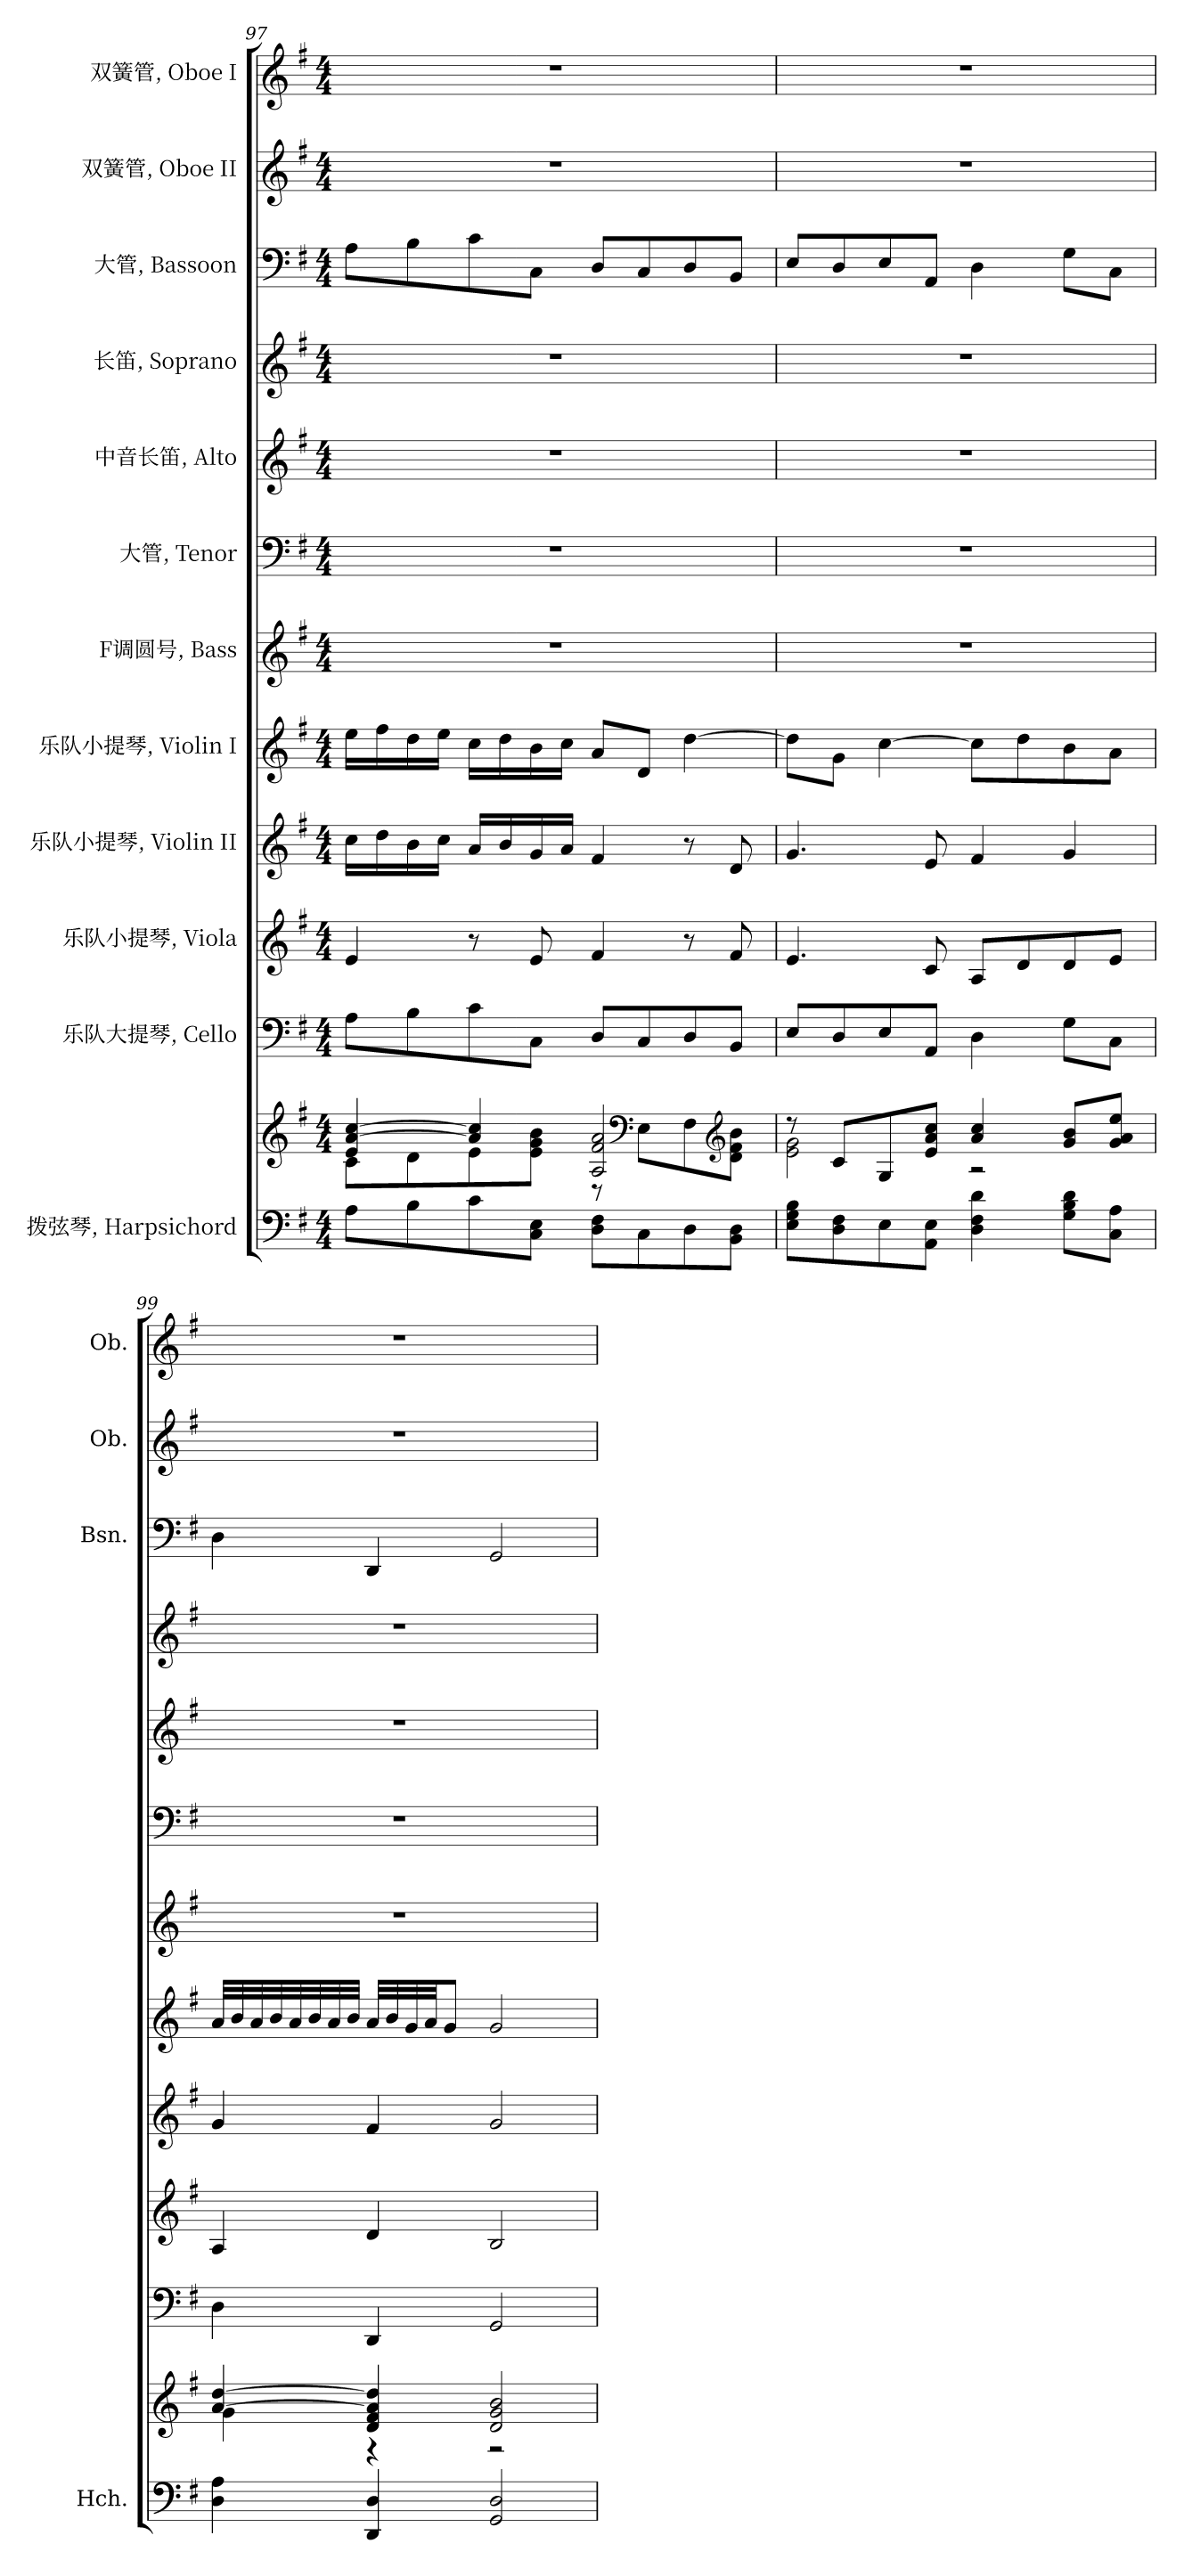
**kern	**kern	**kern	**kern	**kern	**kern	**kern	**kern	**kern	**kern	**kern	**kern	**kern
*part12	*part12	*part11	*part10	*part9	*part8	*part7	*part6	*part5	*part4	*part3	*part2	*part1
*staff13	*staff12	*staff11	*staff10	*staff9	*staff8	*staff7	*staff6	*staff5	*staff4	*staff3	*staff2	*staff1
*I"拨弦琴, Harpsichord	*	*I"乐队大提琴, Cello	*I"乐队小提琴, Viola	*I"乐队小提琴, Violin II	*I"乐队小提琴, Violin I	*I"F调圆号, Bass	*I"大管, Tenor	*I"中音长笛, Alto	*I"长笛, Soprano	*I"大管, Bassoon	*I"双簧管, Oboe II	*I"双簧管, Oboe I
*I'Hch.	*	*	*	*	*	*	*	*	*	*I'Bsn.	*I'Ob.	*I'Ob.
*clefF4	*clefG2	*clefF4	*clefG2	*clefG2	*clefG2	*clefG2	*clefF4	*clefG2	*clefG2	*clefF4	*clefG2	*clefG2
*	*	*	*	*	*	*ITrd4c7	*	*ITrd3c5	*	*	*	*
*k[f#]	*k[f#]	*k[f#]	*k[f#]	*k[f#]	*k[f#]	*k[]	*k[f#]	*k[f#c#]	*k[f#]	*k[f#]	*k[f#]	*k[f#]
*M4/4	*M4/4	*M4/4	*M4/4	*M4/4	*M4/4	*M4/4	*M4/4	*M4/4	*M4/4	*M4/4	*M4/4	*M4/4
=97	=97	=97	=97	=97	=97	=97	=97	=97	=97	=97	=97	=97
*	*^	*	*	*	*	*	*	*	*	*	*	*
8A\L	4e/ [4a/ [4cc/	8c\L	8A\L	4e/	16cc\LL	16ee\LL	1r	1r	1r	1r	8A\L	1r	1r
.	.	.	.	.	16dd\	16ff#\	.	.	.	.	.	.	.
8B\	.	8d\	8B\	.	16b\	16dd\	.	.	.	.	8B\	.	.
.	.	.	.	.	16cc\JJ	16ee\JJ	.	.	.	.	.	.	.
8c\	4a/] 4cc/]	8e\	8c\	8r	16a/LL	16cc\LL	.	.	.	.	8c\	.	.
.	.	.	.	.	16b/	16dd\	.	.	.	.	.	.	.
8C\ 8E\J	.	8e\ 8g\ 8b\J	8C\J	8e/	16g/	16b\	.	.	.	.	8C\J	.	.
.	.	.	.	.	16a/JJ	16cc\JJ	.	.	.	.	.	.	.
8D\ 8F#\L	2A/ 2f#/ 2a/	8r	8D/L	4f#/	4f#/	8a/L	.	.	.	.	8D/L	.	.
*	*clefF4	*	*	*	*	*	*	*	*	*	*	*	*
8C\	.	8E\L	8C/	.	.	8d/J	.	.	.	.	8C/	.	.
8D\	.	8F#\	8D/	8r	8r	[4dd\	.	.	.	.	8D/	.	.
*	*clefG2	*	*	*	*	*	*	*	*	*	*	*	*
8BB\ 8D\J	.	8d\ 8f#\ 8b\J	8BB/J	8f#/	8d/	.	.	.	.	.	8BB/J	.	.
!!LO:PB:g=z
=98	=98	=98	=98	=98	=98	=98	=98	=98	=98	=98	=98	=98	=98
8E\ 8G\ 8B\L	8r	2e\ 2g\	8E/L	4.e/	4.g/	8dd\L]	1r	1r	1r	1r	8E/L	1r	1r
8D\ 8F#\	8c/L	.	8D/	.	.	8g\J	.	.	.	.	8D/	.	.
8E\	8G/	.	8E/	.	.	[4cc\	.	.	.	.	8E/	.	.
8AA\ 8E\J	8e/ 8a/ 8cc/J	.	8AA/J	8c/	8e/	.	.	.	.	.	8AA/J	.	.
4D\ 4F#\ 4d\	4a/ 4cc/	2r	4D\	8A/L	4f#/	8cc\L]	.	.	.	.	4D\	.	.
.	.	.	.	8d/	.	8dd\	.	.	.	.	.	.	.
8G\ 8B\ 8d\L	8g/ 8b/L	.	8G\L	8d/	4g/	8b\	.	.	.	.	8G\L	.	.
8C\ 8A\J	8g/ 8a/ 8ee/J	.	8C\J	8e/J	.	8a\J	.	.	.	.	8C\J	.	.
=99	=99	=99	=99	=99	=99	=99	=99	=99	=99	=99	=99	=99	=99
*	*	*	*	*	*	*	*	*	*	*	*	*	*MM85
4D\ 4A\	[4a/ [4dd/	4g\	4D\	4A/	4g/	32a/LLL	1r	1r	1r	1r	4D\	1r	1r
.	.	.	.	.	.	32b/	.	.	.	.	.	.	.
.	.	.	.	.	.	32a/	.	.	.	.	.	.	.
.	.	.	.	.	.	32b/	.	.	.	.	.	.	.
.	.	.	.	.	.	32a/	.	.	.	.	.	.	.
.	.	.	.	.	.	32b/	.	.	.	.	.	.	.
.	.	.	.	.	.	32a/	.	.	.	.	.	.	.
.	.	.	.	.	.	32b/JJJ	.	.	.	.	.	.	.
4DD/ 4D/	4d/ 4f#/ 4a/] 4dd/]	4r	4DD/	4d/	4f#/	32a/LLL	.	.	.	.	4DD/	.	.
.	.	.	.	.	.	32b/	.	.	.	.	.	.	.
.	.	.	.	.	.	32g/	.	.	.	.	.	.	.
.	.	.	.	.	.	32a/JJ	.	.	.	.	.	.	.
.	.	.	.	.	.	8g/J	.	.	.	.	.	.	.
2GG/ 2D/	2d/ 2g/ 2b/	2r	2GG/	2B/	2g/	2g/	.	.	.	.	2GG/	.	.
*	*v	*v	*	*	*	*	*	*	*	*	*	*	*
=	=	=	=	=	=	=	=	=	=	=	=	=
*-	*-	*-	*-	*-	*-	*-	*-	*-	*-	*-	*-	*-
